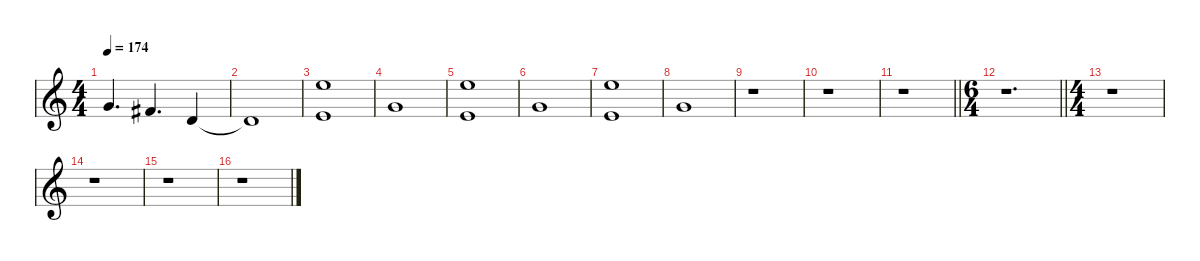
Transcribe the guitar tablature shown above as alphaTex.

\defaultSystemsLayout 4
\hideDynamics
\bracketExtendMode nobrackets
\singleTrackTrackNamePolicy hidden
\multiTrackTrackNamePolicy hidden
\firstSystemTrackNameMode fullname
\firstSystemTrackNameOrientation horizontal
\otherSystemsTrackNameOrientation horizontal
\track ("Synth" "pno.") {instrument acousticgrandpiano}
\staff {score}
\tuning (E4 C4 G3 C3 G2 C2)
\ts (4 4)
\tempo 174
\clef g2
\ks c
7.2.4{d dy f beam Up} 6.2{acc #}.4{d beam Up} 7.3.4{beam Up} |
7.3{t}.1{beam Up} |
(0.1 16.2).1{beam Up} |
3.1.1{dy ff beam Up} |
(0.1 16.2).1{dy f beam Up} |
3.1.1{dy ff beam Up} |
(0.1 16.2).1{dy f beam Up} |
3.1.1{dy ff beam Up} |
r.1{beam Down} |
r.1{beam Down} |
\barLineRight lightlight
r.1{beam Down} |
\ts (6 4)
\beaming (8 6 6)
\barLineRight lightlight
r.1{d beam Down} |
\ts (4 4)
\beaming (8 2 2 2 2)
r.1{beam Down} |
r.1{beam Down} |
r.1{beam Down} |
r.1{beam Down}
